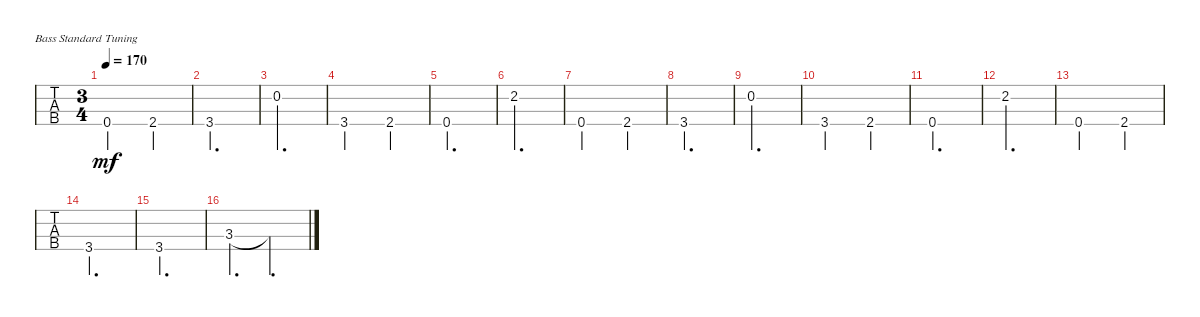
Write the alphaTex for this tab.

\defaultSystemsLayout 4
\bracketExtendMode groupsimilarinstruments
\singleTrackTrackNamePolicy hidden
\multiTrackTrackNamePolicy hidden
\otherSystemsTrackNameOrientation horizontal
\track ("Acoustic Bass" "A-Bass") {solo instrument acousticbass}
\staff {tabs}
\tuning (G2 D2 A1 E1)
\ts (3 4)
\tempo 170
\clef f4
\ks g
0.4.2{dy mf} 2.4.4 |
3.4.2{d} |
0.2.2{d} |
3.4.2 2.4.4 |
0.4.2{d} |
2.2.2{d} |
0.4.2 2.4.4 |
3.4.2{d} |
0.2.2{d} |
3.4.2 2.4.4 |
0.4.2{d} |
2.2.2{d} |
0.4.2 2.4.4 |
3.4.2{d} |
3.4.2{d} |
3.3.4{d} 3.3{t}.4{d}
